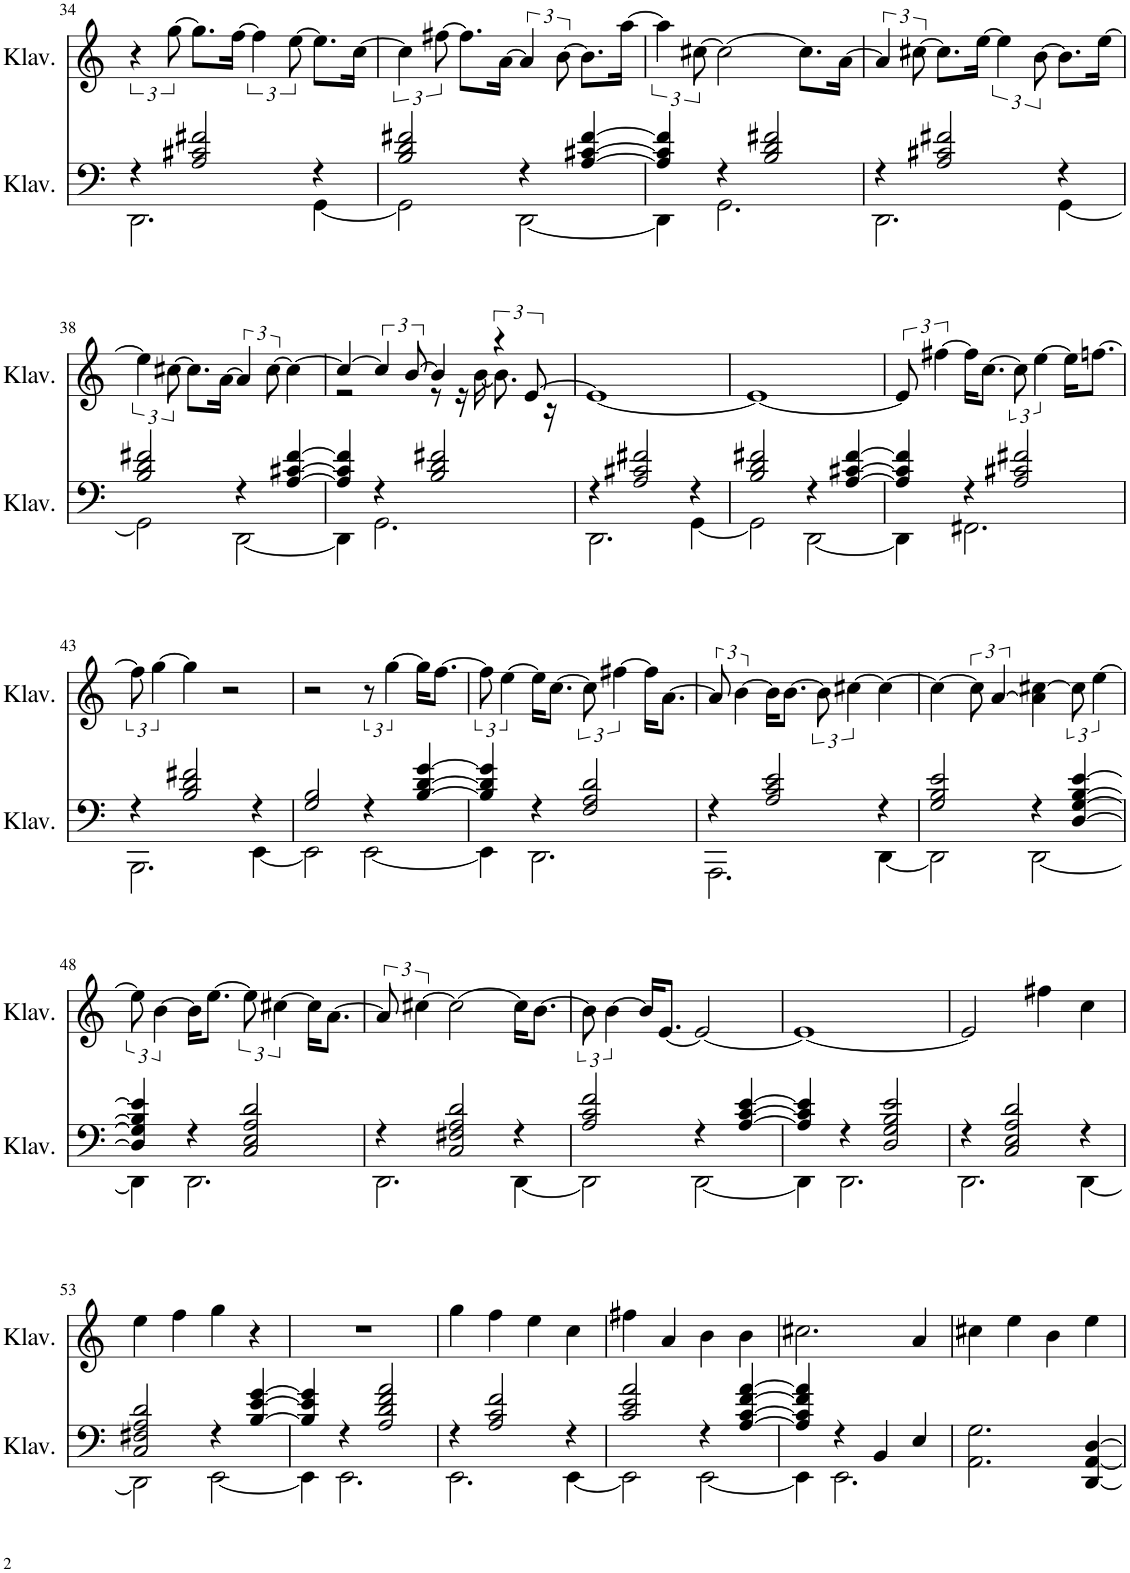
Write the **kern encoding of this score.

**kern	**kern
*part2	*part1
*staff2	*staff1
*I"Klavier	*I"Klavier
*I'Klav.	*I'Klav.
!!LO:PB:g=z
*clefF4	*clefG2
*k[]	*k[]
*M4/4	*M4/4
=34	=34
*^	*
4r	2.DD\	6r
.	.	[12gg\
2A/ 2c#X/ 2f#X/	.	8.gg\L]
.	.	[16ff\Jk
.	.	6ff\]
.	.	[12ee\
4r	[4GG\	8.ee\L]
.	.	[16cc\Jk
=35	=35	=35
2B/ 2d/ 2f#X/	2GG\]	6cc\]
.	.	[12ff#X\
.	.	8.ff#\L]
.	.	[16a\Jk
4r	[2DD\	6a/]
.	.	[12b\
[4A/ [4c#X/ [4f#/	.	8.b\L]
.	.	[16aa\Jk
=36	=36	=36
4A/] 4c#/] 4f#/]	4DD\]	6aa\]
.	.	[12cc#X\
4r	2.GG\	2cc#\_
2B/ 2d/ 2f#X/	.	.
.	.	8.cc#\L]
.	.	[16a\Jk
=37	=37	=37
4r	2.DD\	6a/]
.	.	[12cc#X\
2A/ 2c#X/ 2f#X/	.	8.cc#\L]
.	.	[16ee\Jk
.	.	6ee\]
.	.	[12b\
4r	[4GG\	8.b\L]
.	.	[16ee\Jk
!!LO:LB:g=z
=38	=38	=38
2B/ 2d/ 2f#X/	2GG\]	6ee\]
.	.	[12cc#X\
.	.	8.cc#\L]
.	.	[16a\Jk
4r	[2DD\	6a/]
.	.	[12cc#\
[4A/ [4c#X/ [4f#/	.	4cc#\_
=39	=39	=39
*	*	*^
4A/] 4c#/] 4f#/]	4DD\]	4cc#/_	2r
4r	2.GG\	6cc#/]	.
.	.	[12b/	.
2B/ 2d/ 2f#X/	.	4b/]	8r
.	.	.	16r
.	.	.	[16b\
.	.	6r	8.b\]
.	.	[12e/	.
.	.	.	16r
*	*	*v	*v
=40	=40	=40
4r	2.DD\	1e_
2A/ 2c#X/ 2f#X/	.	.
4r	[4GG\	.
=41	=41	=41
2B/ 2d/ 2f#X/	2GG\]	1e_
4r	[2DD\	.
[4A/ [4c#X/ [4f#/	.	.
=42	=42	=42
4A/] 4c#/] 4f#/]	4DD\]	12e/]
.	.	[6ff#X\
4r	2.FF#X\	16ff#\KL]
.	.	[8.cc\J
2A/ 2c#X/ 2f#X/	.	12cc\]
.	.	[6ee\
.	.	16ee\KL]
.	.	[8.ffn\J
!!LO:LB:g=z
=43	=43	=43
4r	2.BBB\	12ff\]
.	.	[6gg\
2B/ 2d/ 2f#X/	.	4gg\]
.	.	2r
4r	[4EE\	.
=44	=44	=44
2G/ 2B/	2EE\]	2r
4r	[2EE\	12r
.	.	[6gg\
[4B/ [4d/ [4g/	.	16gg\KL]
.	.	[8.ff\J
=45	=45	=45
4B/] 4d/] 4g/]	4EE\]	12ff\]
.	.	[6ee\
4r	2.DD\	16ee\KL]
.	.	[8.cc\J
2F/ 2A/ 2d/	.	12cc\]
.	.	[6ff#X\
.	.	16ff#\KL]
.	.	[8.a\J
=46	=46	=46
4r	2.AAA\	12a/]
.	.	[6b\
2A/ 2c/ 2e/	.	16b\KL]
.	.	[8.b\J
.	.	12b\]
.	.	[6cc#X\
4r	[4DD\	4cc#\_
=47	=47	=47
2G/ 2B/ 2e/	2DD\]	4cc#\_
.	.	12cc#\]
.	.	[6a/
4r	[2DD\	4a\] [4cc#X\
[4D/ [4G/ [4B/ [4e/	.	12cc#\]
.	.	[6ee\
!!LO:LB:g=z
=48	=48	=48
4D/] 4G/] 4B/] 4e/]	4DD\]	12ee\]
.	.	[6b\
4r	2.DD\	16b\KL]
.	.	[8.ee\J
2C/ 2E/ 2A/ 2d/	.	12ee\]
.	.	[6cc#X\
.	.	16cc#\KL]
.	.	[8.a\J
=49	=49	=49
4r	2.DD\	12a/]
.	.	[6cc#X\
2C/ 2F#X/ 2A/ 2d/	.	2cc#\_
4r	[4DD\	16cc#\KL]
.	.	[8.b\J
=50	=50	=50
2A/ 2c/ 2f/	2DD\]	4b\]
.	.	16b/KL]
.	.	[8.e/J
4r	[2DD\	2e/_
[4A/ [4c/ [4e/	.	.
=51	=51	=51
4A/] 4c/] 4e/]	4DD\]	1e_
4r	2.DD\	.
2D/ 2G/ 2B/ 2e/	.	.
=52	=52	=52
4r	2.DD\	2e/]
2C/ 2E/ 2A/ 2d/	.	.
.	.	4ff#X\
4r	[4DD\	4cc\
!!LO:LB:g=z
=53	=53	=53
2C/ 2F#X/ 2A/ 2d/	2DD\]	4ee\
.	.	4ff\
4r	[2EE\	4gg\
[4B/ [4e/ [4g/	.	4r
=54	=54	=54
4B/] 4e/] 4g/]	4EE\]	1r
4r	2.EE\	.
2A/ 2d/ 2f/ 2a/	.	.
=55	=55	=55
4r	2.EE\	4gg\
2A/ 2c/ 2f/	.	4ff\
.	.	4ee\
4r	[4EE\	4cc\
=56	=56	=56
2c/ 2e/ 2a/	2EE\]	4ff#X\
.	.	4a/
4r	[2EE\	4b\
[4A/ [4c/ [4f/ [4a/	.	4b\
=57	=57	=57
4A/] 4c/] 4f/] 4a/]	4EE\]	2.cc#X\
4r	2.EE\	.
4BB/	.	.
4E/	.	4a/
*v	*v	*
=58	=58
2.AA\ 2.G\	4cc#X\
.	4ee\
.	4b\
[4DD/ [4AA/ [4D/	4ee\
=	=
*-	*-
